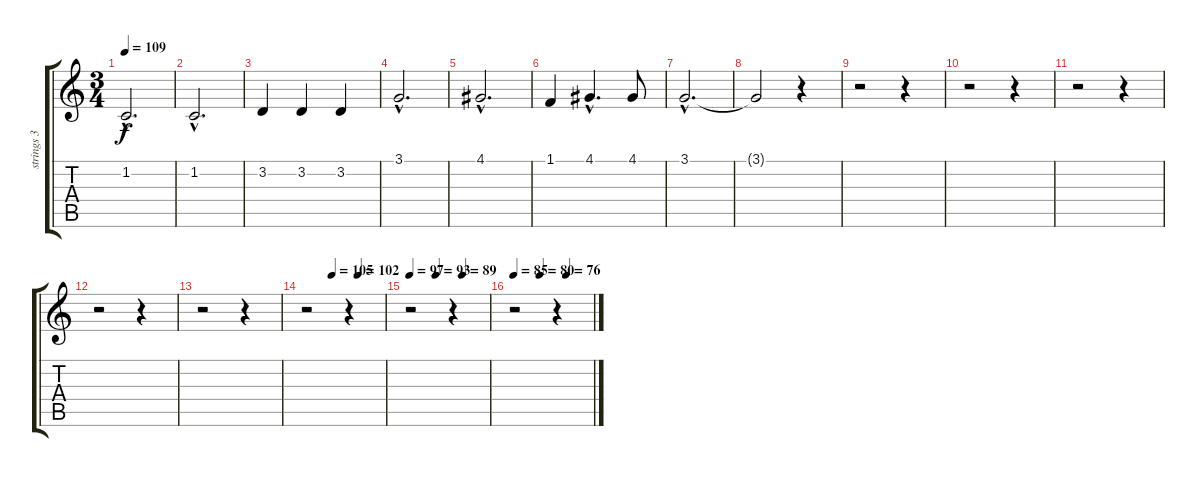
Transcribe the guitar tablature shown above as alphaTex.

\track ("strings 3" "strings 3") {instrument stringensemble1}
\staff {score tabs}
\tuning (E4 B3 G3 D3 A2 E2) {hide}
\ts (3 4)
\tempo 109
\clef g2
\ks c
1.2{hac}.2{d dy f} |
1.2{hac}.2{d} |
3.2.4 3.2.4 3.2.4 |
3.1{hac}.2{d} |
4.1{hac}.2{d} |
1.1.4 4.1{hac}.4{d} 4.1.8 |
3.1{hac}.2{d} |
3.1{t}.2 r.4 |
r.2 r.4 |
r.2 r.4 |
r.2 r.4 |
r.2 r.4 |
r.2 r.4 |
\tempo (105 0.3333333333333333)
\tempo (102 0.6666666666666666)
r.2 r.4 |
\tempo 97
\tempo (93 0.3333333333333333)
\tempo (89 0.6666666666666666)
r.2 r.4 |
\tempo 85
\tempo (80 0.3333333333333333)
\tempo (76 0.6666666666666666)
r.2 r.4
